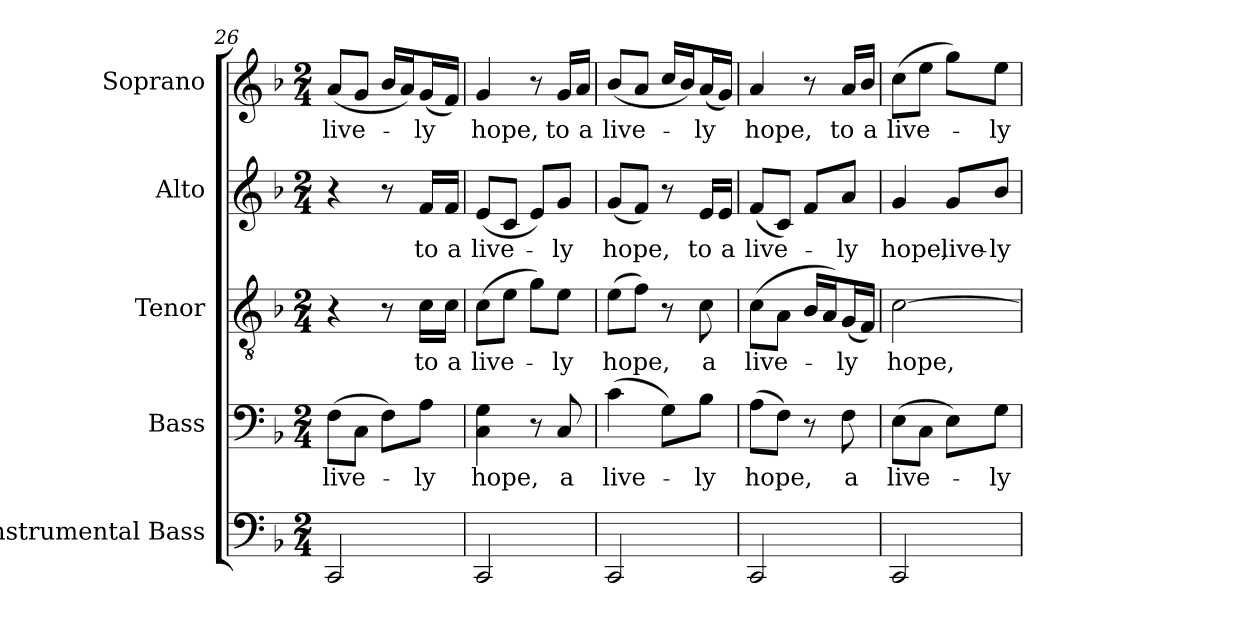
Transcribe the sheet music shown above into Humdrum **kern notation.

**kern	**kern	**text	**kern	**text	**kern	**text	**kern	**text
*part5	*part4	*part4	*part3	*part3	*part2	*part2	*part1	*part1
*staff5	*staff4	*staff4	*staff3	*staff3	*staff2	*staff2	*staff1	*staff1
*I"Instrumental Bass	*I"Bass	*	*I"Tenor	*	*I"Alto	*	*I"Soprano	*
*I'I. B.	*I'B.	*	*I'T.	*	*I'A.	*	*I'S.	*
*clefF4	*clefF4	*	*clefGv2	*	*clefG2	*	*clefG2	*
*	*	*	*ITrd7c12	*	*	*	*	*
*k[b-]	*k[b-]	*	*k[b-]	*	*k[b-]	*	*k[b-]	*
*F:	*F:	*	*F:	*	*F:	*	*F:	*
*M2/4	*M2/4	*	*M2/4	*	*M2/4	*	*M2/4	*
=26	=26	=26	=26	=26	=26	=26	=26	=26
!	!	!LO:LY:b:color=#000000	!	!	!	!	!	!
!	!	!	!	!	!	!	!	!LO:LY:b:color=#000000
2CCi/	(8Fi\L	live-	4r	.	4r	.	(8ai/L	live-
.	8Ci\J	.	.	.	.	.	8gi/J	.
.	8Fi\L)	.	8r	.	8r	.	16b-i/LL	.
.	.	.	.	.	.	.	16ai/J)	.
!	!	!LO:LY:b:color=#000000	!	!	!	!	!	!
!	!	!	!	!LO:LY:b:color=#000000	!	!	!	!
!	!	!	!	!	!	!LO:LY:b:color=#000000	!	!
!	!	!	!	!	!	!	!	!LO:LY:b:color=#000000
.	8Ai\J	-ly	16Ci\LL	to	16fi/LL	to	(16gi/L	-ly
!	!	!	!	!LO:LY:b:color=#000000	!	!	!	!
!	!	!	!	!	!	!LO:LY:b:color=#000000	!	!
.	.	.	16Ci\JJ	a	16fi/JJ	a	16fi/JJ)	.
=27	=27	=27	=27	=27	=27	=27	=27	=27
!	!	!LO:LY:b:color=#000000	!	!	!	!	!	!
!	!	!	!	!LO:LY:b:color=#000000	!	!	!	!
!	!	!	!	!	!	!LO:LY:b:color=#000000	!	!
!	!	!	!	!	!	!	!	!LO:LY:b:color=#000000
2CCi/	4Ci\ 4Gi	hope,	(8Ci\L	live-	(8ei/L	live-	4gi/	hope,
.	.	.	8Ei\J	.	8ci/J	.	.	.
.	8r	.	8Gi\L)	.	8ei/L)	.	8r	.
!	!	!LO:LY:b:color=#000000	!	!	!	!	!	!
!	!	!	!	!LO:LY:b:color=#000000	!	!	!	!
!	!	!	!	!	!	!LO:LY:b:color=#000000	!	!
!	!	!	!	!	!	!	!	!LO:LY:b:color=#000000
.	8Ci/	a	8Ei\J	-ly	8gi/J	-ly	16gi/LL	to
!	!	!	!	!	!	!	!	!LO:LY:b:color=#000000
.	.	.	.	.	.	.	16ai/JJ	a
=28	=28	=28	=28	=28	=28	=28	=28	=28
!	!	!LO:LY:b:color=#000000	!	!	!	!	!	!
!	!	!	!	!LO:LY:b:color=#000000	!	!	!	!
!	!	!	!	!	!	!LO:LY:b:color=#000000	!	!
!	!	!	!	!	!	!	!	!LO:LY:b:color=#000000
2CCi/	(4ci\	live-	(8Ei\L	hope,	(8gi/L	hope,	(8b-i/L	live-
.	.	.	8Fi\J)	.	8fi/J)	.	8ai/J	.
.	8Gi\L)	.	8r	.	8r	.	16cci/LL	.
.	.	.	.	.	.	.	16b-i/J)	.
!	!	!LO:LY:b:color=#000000	!	!	!	!	!	!
!	!	!	!	!LO:LY:b:color=#000000	!	!	!	!
!	!	!	!	!	!	!LO:LY:b:color=#000000	!	!
!	!	!	!	!	!	!	!	!LO:LY:b:color=#000000
.	8B-i\J	-ly	8Ci\	a	16ei/LL	to	(16ai/L	-ly
!	!	!	!	!	!	!LO:LY:b:color=#000000	!	!
.	.	.	.	.	16ei/JJ	a	16gi/JJ)	.
=29	=29	=29	=29	=29	=29	=29	=29	=29
!	!	!LO:LY:b:color=#000000	!	!	!	!	!	!
!	!	!	!	!LO:LY:b:color=#000000	!	!	!	!
!	!	!	!	!	!	!LO:LY:b:color=#000000	!	!
!	!	!	!	!	!	!	!	!LO:LY:b:color=#000000
2CCi/	(8Ai\L	hope,	(8Ci\L	live-	(8fi/L	live-	4ai/	hope,
.	8Fi\J)	.	8AAi\J	.	8ci/J)	.	.	.
.	8r	.	16BB-i/LL	.	8fi/L	.	8r	.
.	.	.	16AAi/J)	.	.	.	.	.
!	!	!LO:LY:b:color=#000000	!	!	!	!	!	!
!	!	!	!	!LO:LY:b:color=#000000	!	!	!	!
!	!	!	!	!	!	!LO:LY:b:color=#000000	!	!
!	!	!	!	!	!	!	!	!LO:LY:b:color=#000000
.	8Fi\	a	(16GGi/L	-ly	8ai/J	-ly	16ai/LL	to
!	!	!	!	!	!	!	!	!LO:LY:b:color=#000000
.	.	.	16FFi/JJ)	.	.	.	16b-i/JJ	a
=30	=30	=30	=30	=30	=30	=30	=30	=30
!	!	!LO:LY:b:color=#000000	!	!	!	!	!	!
!	!	!	!	!LO:LY:b:color=#000000	!	!	!	!
!	!	!	!	!	!	!LO:LY:b:color=#000000	!	!
!	!	!	!	!	!	!	!	!LO:LY:b:color=#000000
2CCi/	(8Ei\L	live-	[2Ci\	hope,	4gi/	hope,	(8cci\L	live-
.	8Ci\J	.	.	.	.	.	8eei\J	.
!	!	!	!	!	!	!LO:LY:b:color=#000000	!	!
.	8Ei\L)	.	.	.	8gi/L	live-	8ggi\L)	.
!	!	!LO:LY:b:color=#000000	!	!	!	!	!	!
!	!	!	!	!	!	!LO:LY:b:color=#000000	!	!
!	!	!	!	!	!	!	!	!LO:LY:b:color=#000000
.	8Gi\J	-ly	.	.	8b-i/J	-ly	8eei\J	-ly
=	=	=	=	=	=	=	=	=
*-	*-	*-	*-	*-	*-	*-	*-	*-
